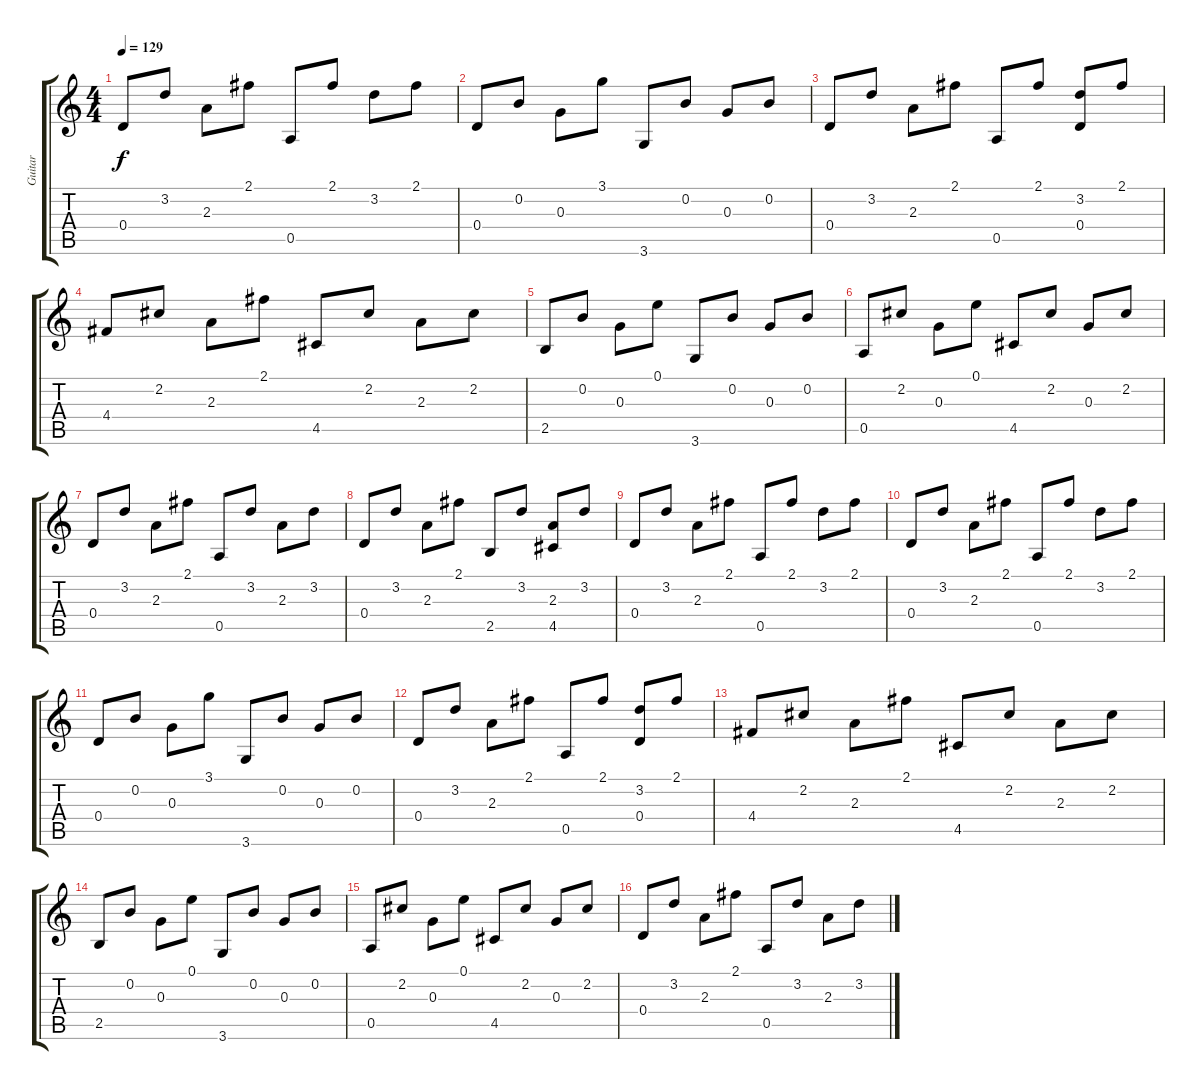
\track ("Guitar" "Guitar") {instrument acousticguitarsteel}
\staff {score tabs}
\tuning (E4 B3 G3 D3 A2 E2) {hide}
\ts (4 4)
\tempo 129
\clef g2
\ks c
0.4.8{dy f} 3.2.8 2.3.8 2.1.8 0.5.8 2.1.8 3.2.8 2.1.8 |
0.4.8 0.2.8 0.3.8 3.1.8 3.6.8 0.2.8 0.3.8 0.2.8 |
0.4.8 3.2.8 2.3.8 2.1.8 0.5.8 2.1.8 (3.2 0.4).8 2.1.8 |
4.4.8 2.2.8 2.3.8 2.1.8 4.5.8 2.2.8 2.3.8 2.2.8 |
2.5.8 0.2.8 0.3.8 0.1.8 3.6.8 0.2.8 0.3.8 0.2.8 |
0.5.8 2.2.8 0.3.8 0.1.8 4.5.8 2.2.8 0.3.8 2.2.8 |
0.4.8 3.2.8 2.3.8 2.1.8 0.5.8 3.2.8 2.3.8 3.2.8 |
0.4.8 3.2.8 2.3.8 2.1.8 2.5.8 3.2.8 (2.3 4.5).8 3.2.8 |
0.4.8 3.2.8 2.3.8 2.1.8 0.5.8 2.1.8 3.2.8 2.1.8 |
0.4.8 3.2.8 2.3.8 2.1.8 0.5.8 2.1.8 3.2.8 2.1.8 |
0.4.8 0.2.8 0.3.8 3.1.8 3.6.8 0.2.8 0.3.8 0.2.8 |
0.4.8 3.2.8 2.3.8 2.1.8 0.5.8 2.1.8 (3.2 0.4).8 2.1.8 |
4.4.8 2.2.8 2.3.8 2.1.8 4.5.8 2.2.8 2.3.8 2.2.8 |
2.5.8 0.2.8 0.3.8 0.1.8 3.6.8 0.2.8 0.3.8 0.2.8 |
0.5.8 2.2.8 0.3.8 0.1.8 4.5.8 2.2.8 0.3.8 2.2.8 |
0.4.8 3.2.8 2.3.8 2.1.8 0.5.8 3.2.8 2.3.8 3.2.8
